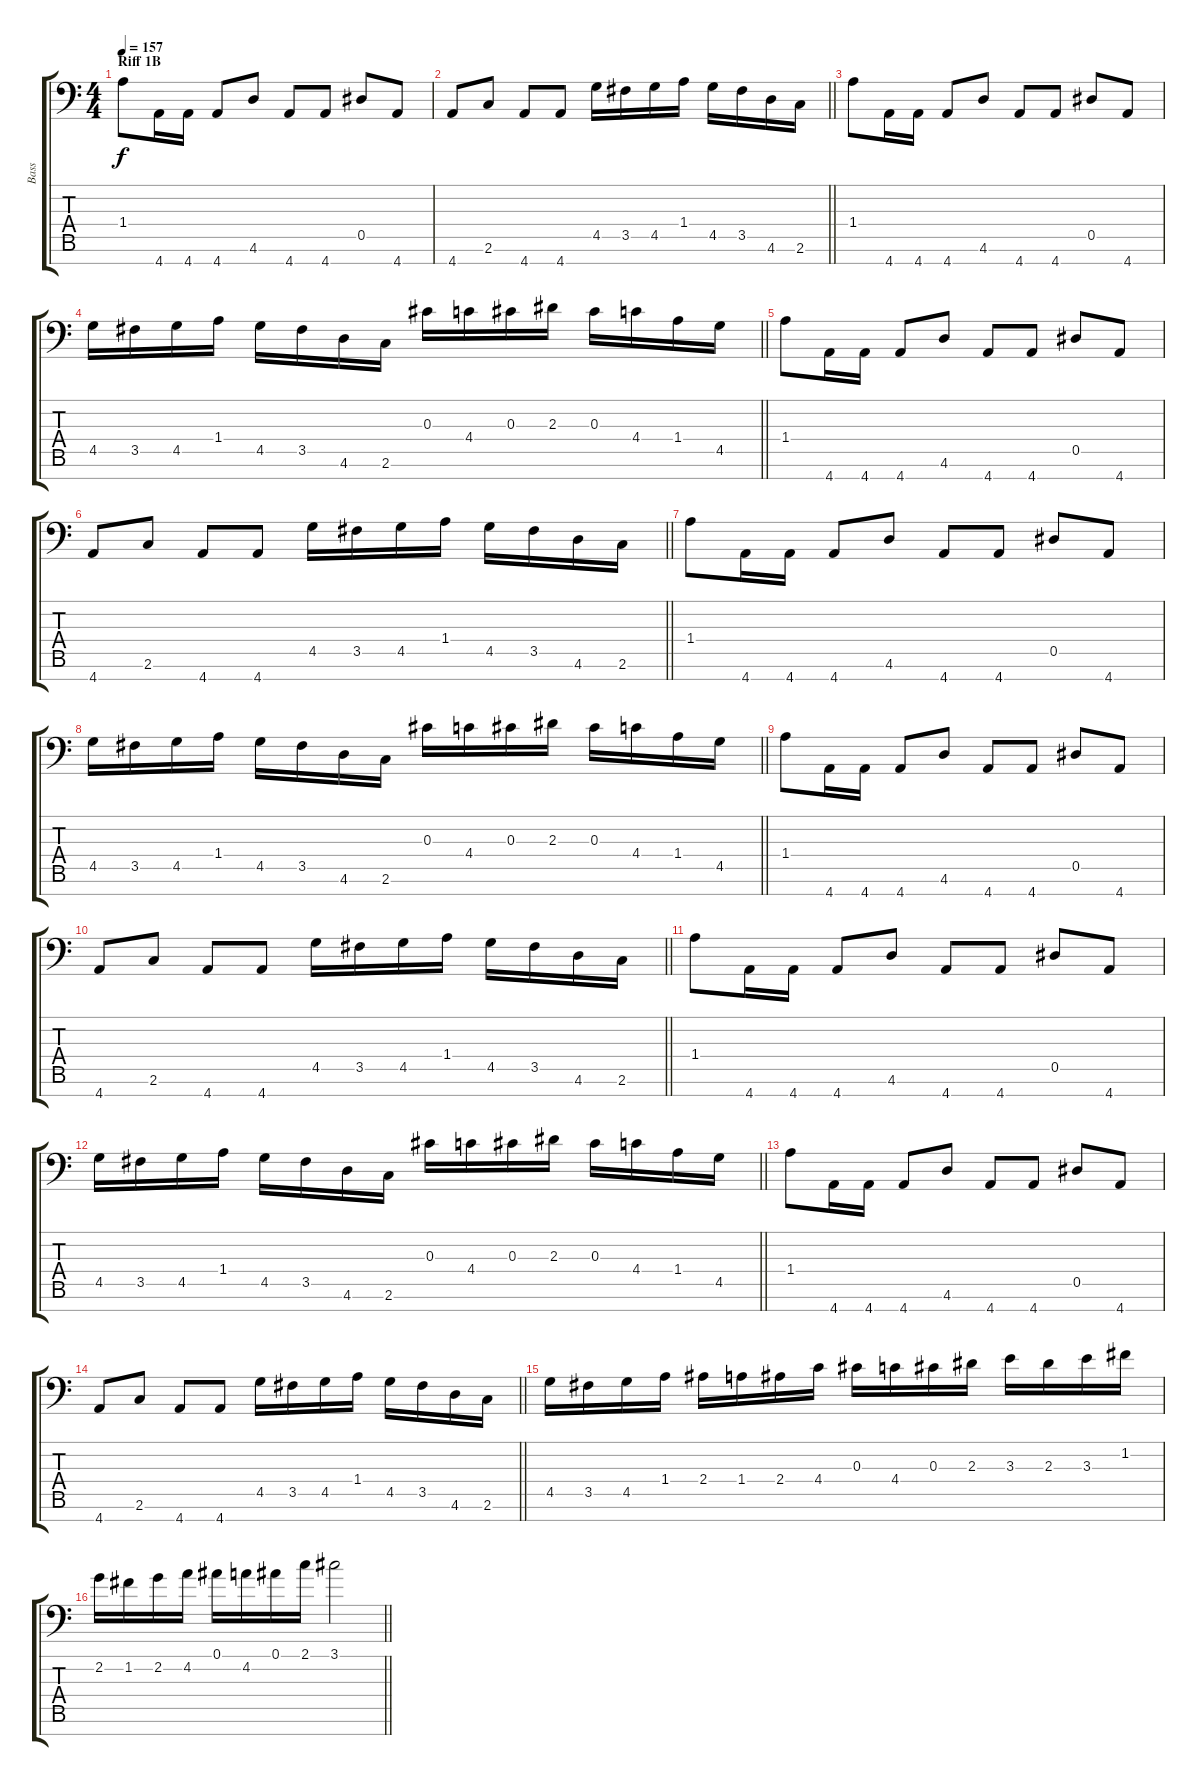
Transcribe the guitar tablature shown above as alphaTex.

\track ("Bass" "Bass") {instrument electricbassfinger}
\staff {score tabs}
\tuning (Bb3 F3 Db3 Ab2 Eb2 Bb1 F1) {hide}
\ts (4 4)
\section ("" "Riff 1B")
\tempo 157
\clef f4
\ks c
1.4.8{dy f} 4.7.16 4.7.16 4.7.8 4.6.8 4.7.8 4.7.8 0.5.8 4.7.8 |
\barLineRight lightlight
4.7.8 2.6.8 4.7.8 4.7.8 4.5.16 3.5.16 4.5.16 1.4.16 4.5.16 3.5.16 4.6.16 2.6.16 |
1.4.8 4.7.16 4.7.16 4.7.8 4.6.8 4.7.8 4.7.8 0.5.8 4.7.8 |
\barLineRight lightlight
4.5.16 3.5.16 4.5.16 1.4.16 4.5.16 3.5.16 4.6.16 2.6.16 0.3.16 4.4.16 0.3.16 2.3.16 0.3.16 4.4.16 1.4.16 4.5.16 |
1.4.8 4.7.16 4.7.16 4.7.8 4.6.8 4.7.8 4.7.8 0.5.8 4.7.8 |
\barLineRight lightlight
4.7.8 2.6.8 4.7.8 4.7.8 4.5.16 3.5.16 4.5.16 1.4.16 4.5.16 3.5.16 4.6.16 2.6.16 |
1.4.8 4.7.16 4.7.16 4.7.8 4.6.8 4.7.8 4.7.8 0.5.8 4.7.8 |
\barLineRight lightlight
4.5.16 3.5.16 4.5.16 1.4.16 4.5.16 3.5.16 4.6.16 2.6.16 0.3.16 4.4.16 0.3.16 2.3.16 0.3.16 4.4.16 1.4.16 4.5.16 |
1.4.8 4.7.16 4.7.16 4.7.8 4.6.8 4.7.8 4.7.8 0.5.8 4.7.8 |
\barLineRight lightlight
4.7.8 2.6.8 4.7.8 4.7.8 4.5.16 3.5.16 4.5.16 1.4.16 4.5.16 3.5.16 4.6.16 2.6.16 |
1.4.8 4.7.16 4.7.16 4.7.8 4.6.8 4.7.8 4.7.8 0.5.8 4.7.8 |
\barLineRight lightlight
4.5.16 3.5.16 4.5.16 1.4.16 4.5.16 3.5.16 4.6.16 2.6.16 0.3.16 4.4.16 0.3.16 2.3.16 0.3.16 4.4.16 1.4.16 4.5.16 |
1.4.8 4.7.16 4.7.16 4.7.8 4.6.8 4.7.8 4.7.8 0.5.8 4.7.8 |
\barLineRight lightlight
4.7.8 2.6.8 4.7.8 4.7.8 4.5.16 3.5.16 4.5.16 1.4.16 4.5.16 3.5.16 4.6.16 2.6.16 |
4.5.16 3.5.16 4.5.16 1.4.16 2.4.16 1.4.16 2.4.16 4.4.16 0.3.16 4.4.16 0.3.16 2.3.16 3.3.16 2.3.16 3.3.16 1.2.16 |
\barLineRight lightlight
2.2.16 1.2.16 2.2.16 4.2.16 0.1.16 4.2.16 0.1.16 2.1.16 3.1.2
